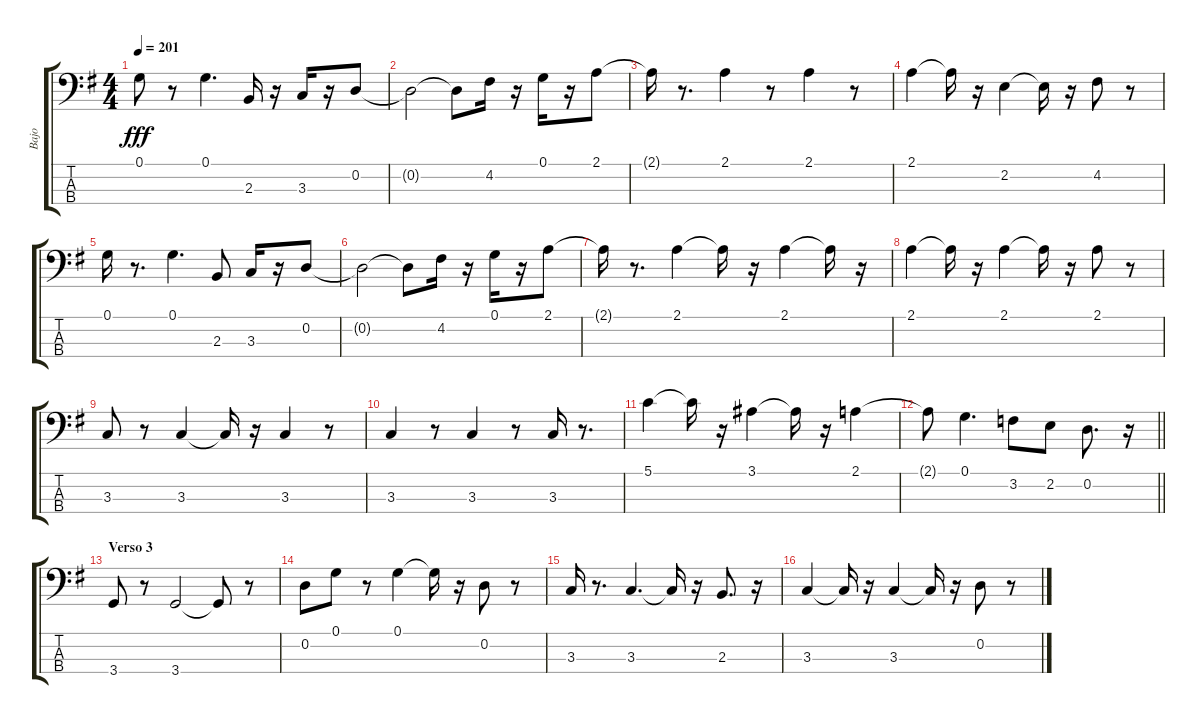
\track ("Bajo" "Bajo") {instrument electricbassfinger}
\staff {score tabs}
\tuning (G2 D2 A1 E1) {hide}
\ts (4 4)
\tempo 201
\clef f4
\ks g
0.1.8{dy fff} r.8 0.1.4{d} 2.3.16 r.16 3.3.16 r.16 0.2.8 |
0.2{t}.2 0.2{t}.8 4.2.16 r.16 0.1.16 r.16 2.1.8 |
2.1{t}.16 r.8{d} 2.1.4 r.8 2.1.4 r.8 |
2.1.4 2.1{t}.16 r.16 2.2.4 2.2{t}.16 r.16 4.2.8 r.8 |
0.1.16 r.8{d} 0.1.4{d} 2.3.8 3.3.16 r.16 0.2.8 |
0.2{t}.2 0.2{t}.8 4.2.16 r.16 0.1.16 r.16 2.1.8 |
2.1{t}.16 r.8{d} 2.1.4 2.1{t}.16 r.16 2.1.4 2.1{t}.16 r.16 |
2.1.4 2.1{t}.16 r.16 2.1.4 2.1{t}.16 r.16 2.1.8 r.8 |
3.3.8 r.8 3.3.4 3.3{t}.16 r.16 3.3.4 r.8 |
3.3.4 r.8 3.3.4 r.8 3.3.16 r.8{d} |
5.1.4 5.1{t}.16 r.16 3.1.4 3.1{t}.16 r.16 2.1.4 |
\barLineRight lightlight
2.1{t}.8 0.1.4{d} 3.2.8 2.2.8 0.2.8{d} r.16 |
\section ("" "Verso 3")
3.4.8 r.8 3.4.2 3.4{t}.8 r.8 |
0.2.8 0.1.8 r.8 0.1.4 0.1{t}.16 r.16 0.2.8 r.8 |
3.3.16 r.8{d} 3.3.4{d} 3.3{t}.16 r.16 2.3.8{d} r.16 |
3.3.4 3.3{t}.16 r.16 3.3.4 3.3{t}.16 r.16 0.2.8 r.8
